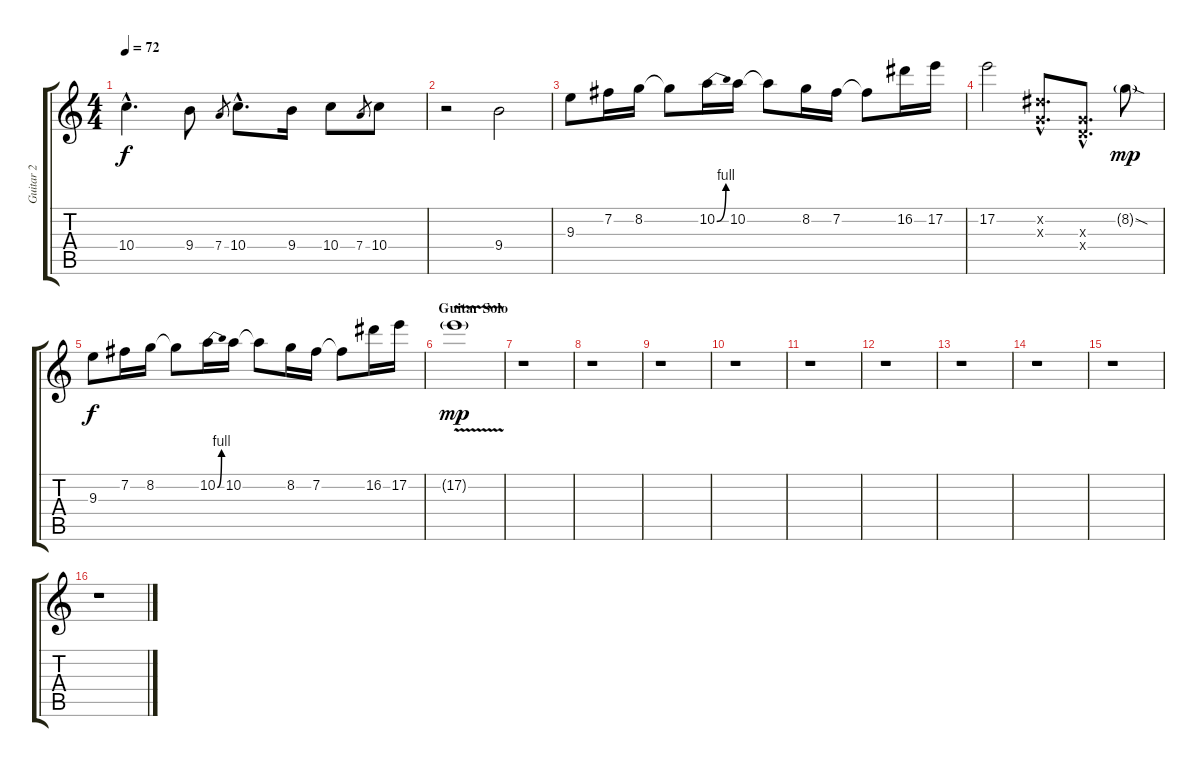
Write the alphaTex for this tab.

\track ("Guitar 2" "Guitar 2") {instrument distortionguitar}
\staff {score tabs}
\tuning (E4 B3 G3 D3 A2 E2) {hide}
\ts (4 4)
\tempo 72
\clef g2
\ks c
10.4{hac}.4{d dy f} 9.4.8 7.4.8{gr} 10.4{hac}.8{d} 9.4.16 10.4.8 7.4.8{gr} 10.4.8 |
r.2 9.4.2 |
9.3.8 7.2.16 8.2.16 8.2{t}.8 10.2{be (bend 0 0 60 4)}.16 10.2.16 10.2{t}.8 8.2.16 7.2.16 7.2{t}.8 16.2.16 17.2.16 |
17.2.2 (4.2{hac x} 0.3{hac x}).8{d} (0.3{hac x} 0.4{hac x}).8{d} 8.2{sod g}.8{dy mp} |
9.3.8{dy f} 7.2.16 8.2.16 8.2{t}.8 10.2{be (bend 0 0 60 4)}.16 10.2.16 10.2{t}.8 8.2.16 7.2.16 7.2{t}.8 16.2.16 17.2.16 |
\section ("" "Guitar Solo")
17.2{v g}.1{dy mp} |
r.1 |
r.1 |
r.1 |
r.1 |
r.1 |
r.1 |
r.1 |
r.1 |
r.1 |
r.1
